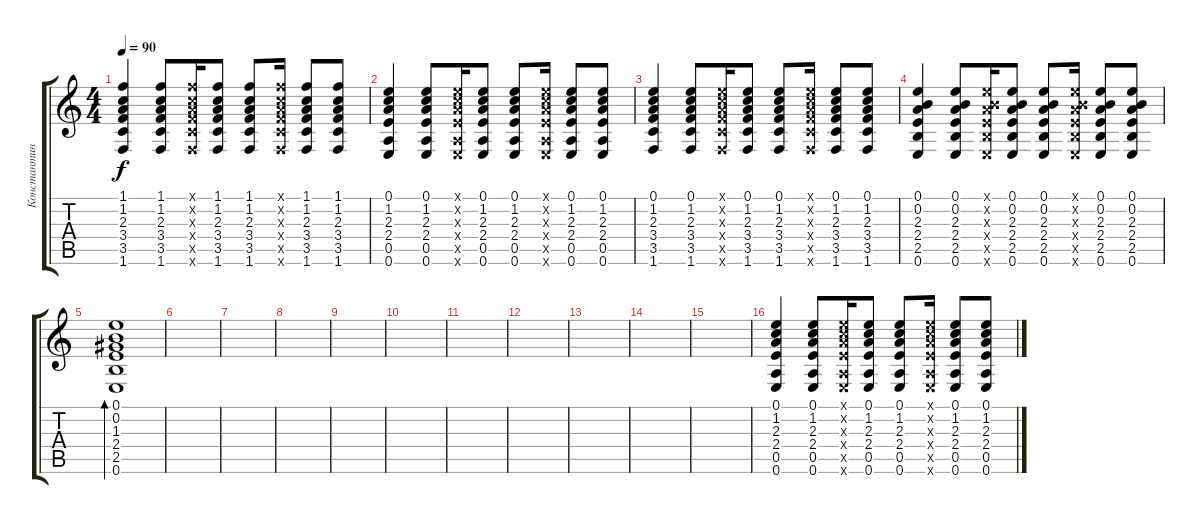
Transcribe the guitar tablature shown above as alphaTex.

\track ("Константин Бекрев" "Константин") {instrument acousticguitarsteel}
\staff {score tabs}
\tuning (E4 B3 G3 D3 A2 E2) {hide}
\ts (4 4)
\tempo 90
\clef g2
\ks c
(1.1 1.2 2.3 3.4 3.5 1.6).4{dy f} (1.1 1.2 2.3 3.4 3.5 1.6).8 (1.1{x} 1.2{x} 2.3{x} 3.4{x} 3.5{x} 1.6{x}).16 (1.1 1.2 2.3 3.4 3.5 1.6).8 (1.1 1.2 2.3 3.4 3.5 1.6).8 (1.1{x} 1.2{x} 2.3{x} 3.4{x} 3.5{x} 1.6{x}).16 (1.1 1.2 2.3 3.4 3.5 1.6).8 (1.1 1.2 2.3 3.4 3.5 1.6).8 |
(0.1 1.2 2.3 2.4 0.5 0.6).4 (0.1 1.2 2.3 2.4 0.5 0.6).8 (0.1{x} 1.2{x} 2.3{x} 2.4{x} 0.5{x} 0.6{x}).16 (0.1 1.2 2.3 2.4 0.5 0.6).8 (0.1 1.2 2.3 2.4 0.5 0.6).8 (0.1{x} 1.2{x} 2.3{x} 2.4{x} 0.5{x} 0.6{x}).16 (0.1 1.2 2.3 2.4 0.5 0.6).8 (0.1 1.2 2.3 2.4 0.5 0.6).8 |
(0.1 1.2 2.3 3.4 3.5 1.6).4 (0.1 1.2 2.3 3.4 3.5 1.6).8 (0.1{x} 1.2{x} 2.3{x} 3.4{x} 3.5{x} 1.6{x}).16 (0.1 1.2 2.3 3.4 3.5 1.6).8 (0.1 1.2 2.3 3.4 3.5 1.6).8 (0.1{x} 1.2{x} 2.3{x} 3.4{x} 3.5{x} 1.6{x}).16 (0.1 1.2 2.3 3.4 3.5 1.6).8 (0.1 1.2 2.3 3.4 3.5 1.6).8 |
(0.1 0.2 2.3 2.4 2.5 0.6).4 (0.1 0.2 2.3 2.4 2.5 0.6).8 (0.1{x} 0.2{x} 2.3{x} 2.4{x} 2.5{x} 0.6{x}).16 (0.1 0.2 2.3 2.4 2.5 0.6).8 (0.1 0.2 2.3 2.4 2.5 0.6).8 (0.1{x} 0.2{x} 2.3{x} 2.4{x} 2.5{x} 0.6{x}).16 (0.1 0.2 2.3 2.4 2.5 0.6).8 (0.1 0.2 2.3 2.4 2.5 0.6).8 |
(0.1 0.2 1.3 2.4 2.5 0.6).1{bd 120} |
|
|
|
|
|
|
|
|
|
|
(0.1 1.2 2.3 2.4 0.5 0.6).4 (0.1 1.2 2.3 2.4 0.5 0.6).8 (0.1{x} 1.2{x} 2.3{x} 2.4{x} 0.5{x} 0.6{x}).16 (0.1 1.2 2.3 2.4 0.5 0.6).8 (0.1 1.2 2.3 2.4 0.5 0.6).8 (0.1{x} 1.2{x} 2.3{x} 2.4{x} 0.5{x} 0.6{x}).16 (0.1 1.2 2.3 2.4 0.5 0.6).8 (0.1 1.2 2.3 2.4 0.5 0.6).8
